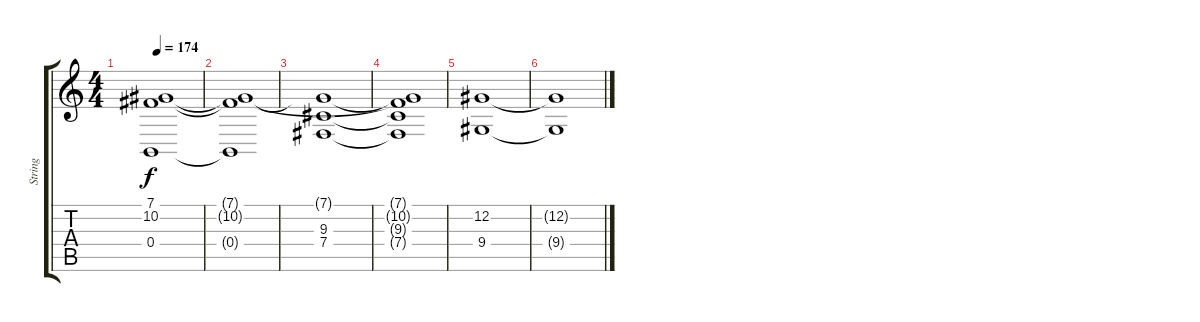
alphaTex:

\track ("String" "String") {instrument stringensemble1}
\staff {score tabs}
\tuning (Db4 Ab3 E3 B2 Gb2 B1) {hide}
\ts (4 4)
\tempo 174
\clef g2
\ks c
(7.1{t} 10.2 0.4).1{dy f} |
(7.1{t} 10.2{t} 0.4{t}).1 |
(7.1{t} 9.3 7.4).1 |
(7.1{t} 10.2{t} 9.3{t} 7.4{t}).1 |
(12.2 9.4).1 |
(12.2{t} 9.4{t}).1
